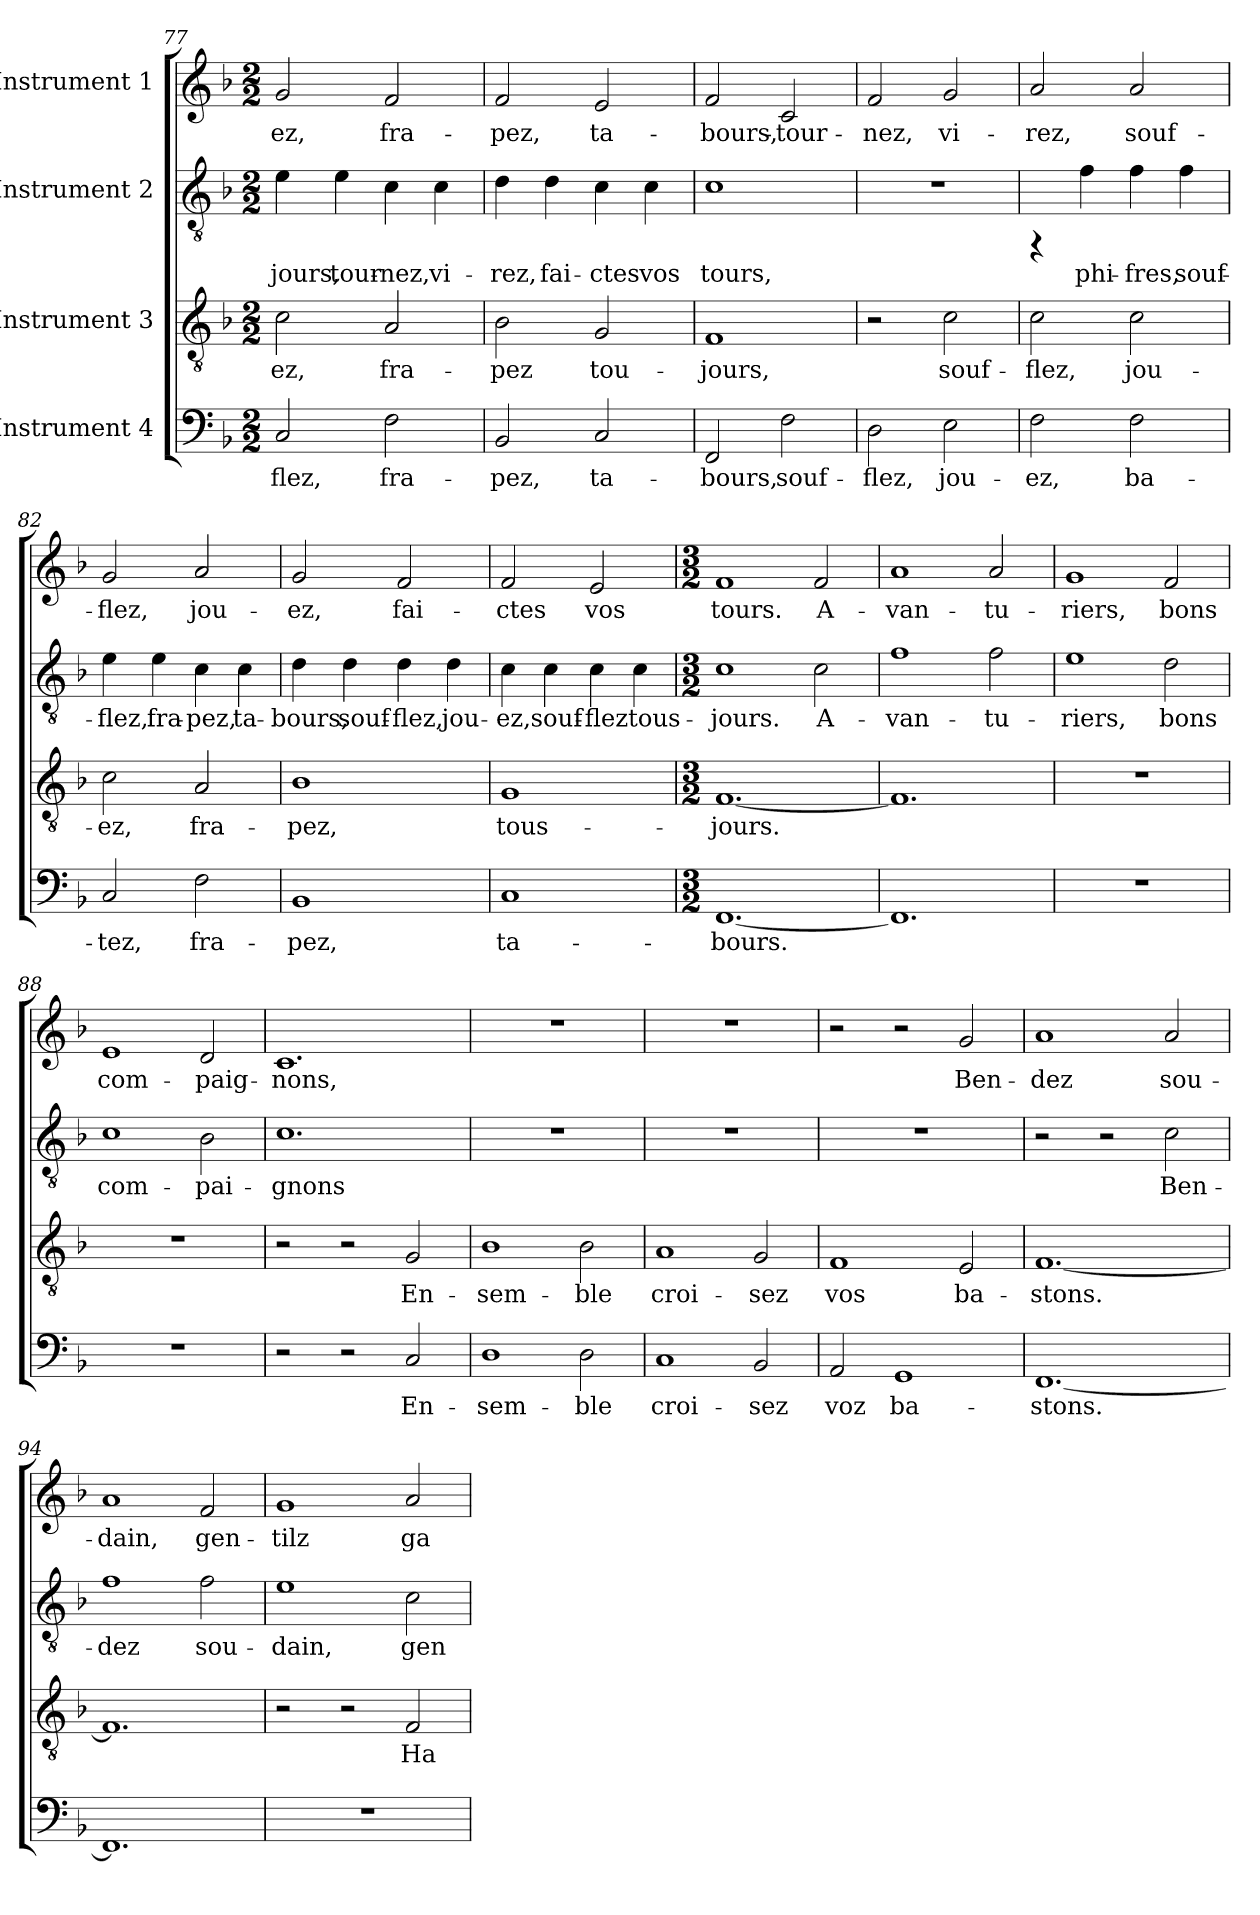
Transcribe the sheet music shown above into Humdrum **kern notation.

**kern	**text	**kern	**text	**kern	**text	**kern	**text
*part4	*part4	*part3	*part3	*part2	*part2	*part1	*part1
*staff4	*staff4	*staff3	*staff3	*staff2	*staff2	*staff1	*staff1
*I"Instrument 4	*	*I"Instrument 3	*	*I"Instrument 2	*	*I"Instrument 1	*
!!LO:LB:g=z
*clefF4	*	*clefGv2	*	*clefGv2	*	*clefG2	*
*k[b-]	*	*k[b-]	*	*k[b-]	*	*k[b-]	*
*F:	*	*F:	*	*F:	*	*F:	*
*M2/2	*	*M2/2	*	*M2/2	*	*M2/2	*
=77	=77	=77	=77	=77	=77	=77	=77
!	!LO:LY:b:cj	!	!LO:LY:b:cj	!	!LO:LY:b:cj	!	!LO:LY:b:cj
2C/	-flez,	2c\	-ez,	4e\	jours,	2g/	-ez,
!	!	!	!	!	!LO:LY:b:cj	!	!
.	.	.	.	4e\	tour-	.	.
!	!LO:LY:b:cj	!	!LO:LY:b:cj	!	!LO:LY:b:cj	!	!LO:LY:b:cj
2F\	fra-	2A/	fra-	4c\	-nez,	2f/	fra-
!	!	!	!	!	!LO:LY:b:cj	!	!
.	.	.	.	4c\	vi-	.	.
=78	=78	=78	=78	=78	=78	=78	=78
!	!LO:LY:b:cj	!	!LO:LY:b:cj	!	!LO:LY:b:cj	!	!LO:LY:b:cj
2BB-/	-pez,	2B-\	-pez	4d\	-rez,	2f/	-pez,
!	!	!	!	!	!LO:LY:b:cj	!	!
.	.	.	.	4d\	fai-	.	.
!	!LO:LY:b:cj	!	!LO:LY:b:cj	!	!LO:LY:b:cj	!	!LO:LY:b:cj
2C/	ta-	2G/	tou-	4c\	-ctes	2e/	ta-
!	!	!	!	!	!LO:LY:b:cj	!	!
.	.	.	.	4c\	vos	.	.
=79	=79	=79	=79	=79	=79	=79	=79
!	!LO:LY:b:cj	!	!LO:LY:b:cj	!	!LO:LY:b:cj	!	!LO:LY:b:cj
2FF/	-bours,	1F	-jours,	1c	tours,	2f/	-bours,-
!	!LO:LY:b:cj	!	!	!	!	!	!LO:LY:b:cj
2F\	souf-	.	.	.	.	2c/	-tour-
=80	=80	=80	=80	=80	=80	=80	=80
!	!LO:LY:b:cj	!	!	!	!	!	!LO:LY:b:cj
2D\	-flez,	2r	.	1r	.	2f/	-nez,
!	!LO:LY:b:cj	!	!LO:LY:b:cj	!	!	!	!LO:LY:b:cj
2E\	jou-	2c\	souf-	.	.	2g/	vi-
=81	=81	=81	=81	=81	=81	=81	=81
!	!LO:LY:b:cj	!	!LO:LY:b:cj	!	!	!	!LO:LY:b:cj
2F\	-ez,	2c\	-flez,	4rFF	.	2a/	-rez,
!	!	!	!	!	!LO:LY:b:cj	!	!
.	.	.	.	4f\	phi-	.	.
!	!LO:LY:b:cj	!	!LO:LY:b:cj	!	!LO:LY:b:cj	!	!LO:LY:b:cj
2F\	ba-	2c\	jou-	4f\	-fres,	2a/	souf-
!	!	!	!	!	!LO:LY:b:cj	!	!
.	.	.	.	4f\	souf-	.	.
=82	=82	=82	=82	=82	=82	=82	=82
!	!LO:LY:b:cj	!	!LO:LY:b:cj	!	!LO:LY:b:cj	!	!LO:LY:b:cj
2C/	-tez,	2c\	-ez,	4e\	-flez,	2g/	-flez,
!	!	!	!	!	!LO:LY:b:cj	!	!
.	.	.	.	4e\	fra-	.	.
!	!LO:LY:b:cj	!	!LO:LY:b:cj	!	!LO:LY:b:cj	!	!LO:LY:b:cj
2F\	fra-	2A/	fra-	4c\	-pez,	2a/	jou-
!	!	!	!	!	!LO:LY:b:cj	!	!
.	.	.	.	4c\	ta-	.	.
!!LO:PB:g=z
=83	=83	=83	=83	=83	=83	=83	=83
!	!LO:LY:b:cj	!	!LO:LY:b:cj	!	!LO:LY:b:cj	!	!LO:LY:b:cj
1BB-	-pez,	1B-	-pez,	4d\	-bours,	2g/	-ez,
!	!	!	!	!	!LO:LY:b:cj	!	!
.	.	.	.	4d\	souf-	.	.
!	!	!	!	!	!LO:LY:b:cj	!	!LO:LY:b:cj
.	.	.	.	4d\	-flez,	2f/	fai-
!	!	!	!	!	!LO:LY:b:cj	!	!
.	.	.	.	4d\	jou-	.	.
=84	=84	=84	=84	=84	=84	=84	=84
!	!LO:LY:b:cj	!	!LO:LY:b:cj	!	!LO:LY:b:cj	!	!LO:LY:b:cj
1C	ta-	1G	tous-	4c\	-ez,	2f/	-ctes
!	!	!	!	!	!LO:LY:b:cj	!	!
.	.	.	.	4c\	souf-	.	.
!	!	!	!	!	!LO:LY:b:cj	!	!LO:LY:b:cj
.	.	.	.	4c\	-flez	2e/	vos
!	!	!	!	!	!LO:LY:b:cj	!	!
.	.	.	.	4c\	tous-	.	.
=85	=85	=85	=85	=85	=85	=85	=85
*M3/2	*	*M3/2	*	*M3/2	*	*M3/2	*
!	!LO:LY:b:cj	!	!LO:LY:b:cj	!	!LO:LY:b:cj	!	!LO:LY:b:cj
[<1.FF	-bours.-	[<1.F	-jours.-	1c	-jours.	1f	tours.
!	!	!	!	!	!LO:LY:b:cj	!	!LO:LY:b:cj
.	.	.	.	2c\	A-	2f/	A-
=86	=86	=86	=86	=86	=86	=86	=86
!	!LO:LY:b:cj	!	!LO:LY:b:cj	!	!LO:LY:b:cj	!	!LO:LY:b:cj
1.FF]	--	1.F]	--	1f	-van-	1a	-van-
!	!	!	!	!	!LO:LY:b:cj	!	!LO:LY:b:cj
.	.	.	.	2f\	-tu-	2a/	-tu-
=87	=87	=87	=87	=87	=87	=87	=87
!	!	!	!	!	!LO:LY:b:cj	!	!LO:LY:b:cj
1.r	.	1.r	.	1e	-riers,	1g	-riers,
!	!	!	!	!	!LO:LY:b:cj	!	!LO:LY:b:cj
.	.	.	.	2d\	bons	2f/	bons
=88	=88	=88	=88	=88	=88	=88	=88
!	!	!	!	!	!LO:LY:b:cj	!	!LO:LY:b:cj
1.r	.	1.r	.	1c	com-	1e	com-
!	!	!	!	!	!LO:LY:b:cj	!	!LO:LY:b:cj
.	.	.	.	2B-\	-pai-	2d/	-paig-
=89	=89	=89	=89	=89	=89	=89	=89
!	!	!	!	!	!LO:LY:b:cj	!	!LO:LY:b:cj
2r	.	2r	.	1.c	-gnons	1.c	-nons,
2r	.	2r	.	.	.	.	.
!	!LO:LY:b:cj	!	!LO:LY:b:cj	!	!	!	!
2C/	-En-	2G/	-En-	.	.	.	.
!!LO:LB:g=z
=90	=90	=90	=90	=90	=90	=90	=90
!	!LO:LY:b:cj	!	!LO:LY:b:cj	!	!	!	!
1D	-sem-	1B-	-sem-	1.r	.	1.r	.
!	!LO:LY:b:cj	!	!LO:LY:b:cj	!	!	!	!
2D\	-ble	2B-\	-ble	.	.	.	.
=91	=91	=91	=91	=91	=91	=91	=91
!	!LO:LY:b:cj	!	!LO:LY:b:cj	!	!	!	!
1C	croi-	1A	croi-	1.r	.	1.r	.
!	!LO:LY:b:cj	!	!LO:LY:b:cj	!	!	!	!
2BB-/	-sez	2G/	-sez	.	.	.	.
=92	=92	=92	=92	=92	=92	=92	=92
!	!LO:LY:b:cj	!	!LO:LY:b:cj	!	!	!	!
2AA/	voz	1F	vos	1.r	.	2r	.
!	!LO:LY:b:cj	!	!	!	!	!	!
1GG	ba-	.	.	.	.	2r	.
!	!	!	!LO:LY:b:cj	!	!	!	!LO:LY:b:cj
.	.	2E/	ba-	.	.	2g/	Ben-
=93	=93	=93	=93	=93	=93	=93	=93
!	!LO:LY:b:cj	!	!LO:LY:b:cj	!	!	!	!LO:LY:b:cj
[<1.FF	-stons.-	[<1.F	-stons.-	2r	.	1a	-dez
.	.	.	.	2r	.	.	.
!	!	!	!	!	!LO:LY:b:cj	!	!LO:LY:b:cj
.	.	.	.	2c\	Ben-	2a/	sou-
=94	=94	=94	=94	=94	=94	=94	=94
!	!LO:LY:b:cj	!	!LO:LY:b:cj	!	!LO:LY:b:cj	!	!LO:LY:b:cj
1.FF]	--	1.F]	--	1f	-dez	1a	-dain,
!	!	!	!	!	!LO:LY:b:cj	!	!LO:LY:b:cj
.	.	.	.	2f\	sou-	2f/	gen-
=95	=95	=95	=95	=95	=95	=95	=95
!	!	!	!	!	!LO:LY:b:cj	!	!LO:LY:b:cj
1.r	.	2r	.	1e	-dain,	1g	-tilz
.	.	2r	.	.	.	.	.
!	!	!	!LO:LY:b:cj	!	!LO:LY:b:cj	!	!LO:LY:b:cj
.	.	2F/	-Ha-	2c\	gen-	2a/	ga-
=	=	=	=	=	=	=	=
*-	*-	*-	*-	*-	*-	*-	*-
